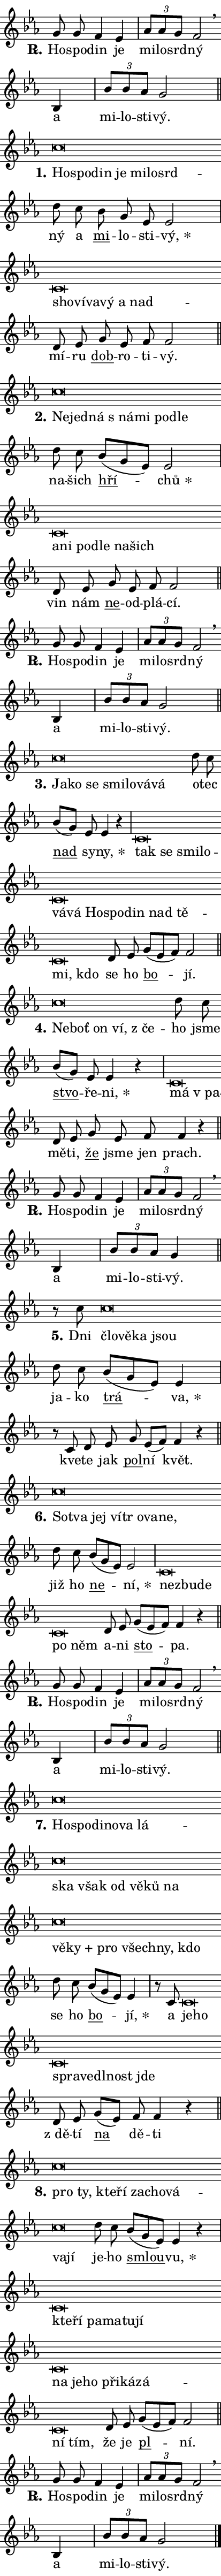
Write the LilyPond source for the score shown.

\version "2.22.1"
\header { tagline = "" }
\paper {
  indent = 0\cm
  top-margin = 0\cm
  right-margin = 0\cm
  bottom-margin = 0\cm
  left-margin = 0\cm
  paper-width = 7\cm
  page-breaking = #ly:one-page-breaking
  system-system-spacing.basic-distance = #11
  score-system-spacing.basic-distance = #11
  ragged-last = ##f
}


%% Author: Thomas Morley
%% https://lists.gnu.org/archive/html/lilypond-user/2020-05/msg00002.html
#(define (line-position grob)
"Returns position of @var[grob} in current system:
   @code{'start}, if at first time-step
   @code{'end}, if at last time-step
   @code{'middle} otherwise
"
  (let* ((col (ly:item-get-column grob))
         (ln (ly:grob-object col 'left-neighbor))
         (rn (ly:grob-object col 'right-neighbor))
         (col-to-check-left (if (ly:grob? ln) ln col))
         (col-to-check-right (if (ly:grob? rn) rn col))
         (break-dir-left
           (and
             (ly:grob-property col-to-check-left 'non-musical #f)
             (ly:item-break-dir col-to-check-left)))
         (break-dir-right
           (and
             (ly:grob-property col-to-check-right 'non-musical #f)
             (ly:item-break-dir col-to-check-right))))
        (cond ((eqv? 1 break-dir-left) 'start)
              ((eqv? -1 break-dir-right) 'end)
              (else 'middle))))

#(define (tranparent-at-line-position vctor)
  (lambda (grob)
  "Relying on @code{line-position} select the relevant enry from @var{vctor}.
Used to determine transparency,"
    (case (line-position grob)
      ((end) (not (vector-ref vctor 0)))
      ((middle) (not (vector-ref vctor 1)))
      ((start) (not (vector-ref vctor 2))))))

noteHeadBreakVisibility =
#(define-music-function (break-visibility)(vector?)
"Makes @code{NoteHead}s transparent relying on @var{break-visibility}"
#{
  \override NoteHead.transparent =
    #(tranparent-at-line-position break-visibility)
#})

#(define delete-ledgers-for-transparent-note-heads
  (lambda (grob)
    "Reads whether a @code{NoteHead} is transparent.
If so this @code{NoteHead} is removed from @code{'note-heads} from
@var{grob}, which is supposed to be @code{LedgerLineSpanner}.
As a result ledgers are not printed for this @code{NoteHead}"
    (let* ((nhds-array (ly:grob-object grob 'note-heads))
           (nhds-list
             (if (ly:grob-array? nhds-array)
                 (ly:grob-array->list nhds-array)
                 '()))
           ;; Relies on the transparent-property being done before
           ;; Staff.LedgerLineSpanner.after-line-breaking is executed.
           ;; This is fragile ...
           (to-keep
             (remove
               (lambda (nhd)
                 (ly:grob-property nhd 'transparent #f))
               nhds-list)))
      ;; TODO find a better method to iterate over grob-arrays, similiar
      ;; to filter/remove etc for lists
      ;; For now rebuilt from scratch
      (set! (ly:grob-object grob 'note-heads)  '())
      (for-each
        (lambda (nhd)
          (ly:pointer-group-interface::add-grob grob 'note-heads nhd))
        to-keep))))

hideNotes = {
  \noteHeadBreakVisibility #begin-of-line-visible
}
unHideNotes = {
  \noteHeadBreakVisibility #all-visible
}

% work-around for resetting accidentals
% https://lilypond.org/doc/v2.23/Documentation/notation/displaying-rhythms#unmetered-music
cadenzaMeasure = {
  \cadenzaOff
  \partial 1024 s1024
  \cadenzaOn
}

#(define-markup-command (accent layout props text) (markup?)
  "Underline accented syllable"
  (interpret-markup layout props
    #{\markup \override #'(offset . 4.3) \underline { #text }#}))

responsum = \markup \concat {
  "R" \hspace #-1.05 \path #0.1 #'((moveto 0 0.07) (lineto 0.9 0.8)) \hspace #0.05 "."
}

\layout {
    \context {
        \Staff
        \remove "Time_signature_engraver"
        \override LedgerLineSpanner.after-line-breaking = #delete-ledgers-for-transparent-note-heads
    }
    \context {
        \Voice {
            \override NoteHead.output-attributes = #'((class . "notehead"))
            \override Hairpin.height = #0.55
        }
    }
    \context {
        \Lyrics {
            \override StanzaNumber.output-attributes = #'((class . "stanzanumber"))
            \override LyricSpace.minimum-distance = #0.9
            \override LyricText.font-name = #"TeX Gyre Schola"
            \override LyricText.font-size = 1
            \override StanzaNumber.font-name = #"TeX Gyre Schola Bold"
            \override StanzaNumber.font-size = 1
        }
    }
}

% magnetic-lyrics.ily
%
%   written by
%     Jean Abou Samra <jean@abou-samra.fr>
%     Werner Lemberg <wl@gnu.org>
%
%   adapted by
%     Jiri Hon <jiri.hon@gmail.com>
%
% Version 2022-Apr-15

% https://www.mail-archive.com/lilypond-user@gnu.org/msg149350.html

#(define (Left_hyphen_pointer_engraver context)
   "Collect syllable-hyphen-syllable occurrences in lyrics and store
them in properties.  This engraver only looks to the left.  For
example, if the lyrics input is @code{foo -- bar}, it does the
following.

@itemize @bullet
@item
Set the @code{text} property of the @code{LyricHyphen} grob between
@q{foo} and @q{bar} to @code{foo}.

@item
Set the @code{left-hyphen} property of the @code{LyricText} grob with
text @q{foo} to the @code{LyricHyphen} grob between @q{foo} and
@q{bar}.
@end itemize

Use this auxiliary engraver in combination with the
@code{lyric-@/text::@/apply-@/magnetic-@/offset!} hook."
   (let ((hyphen #f)
         (text #f))
     (make-engraver
      (acknowledgers
       ((lyric-syllable-interface engraver grob source-engraver)
        (set! text grob)))
      (end-acknowledgers
       ((lyric-hyphen-interface engraver grob source-engraver)
        ;(when (not (grob::has-interface grob 'lyric-space-interface))
          (set! hyphen grob)));)
      ((stop-translation-timestep engraver)
       (when (and text hyphen)
         (ly:grob-set-object! text 'left-hyphen hyphen))
       (set! text #f)
       (set! hyphen #f)))))

#(define (lyric-text::apply-magnetic-offset! grob)
   "If the space between two syllables is less than the value in
property @code{LyricText@/.details@/.squash-threshold}, move the right
syllable to the left so that it gets concatenated with the left
syllable.

Use this function as a hook for
@code{LyricText@/.after-@/line-@/breaking} if the
@code{Left_@/hyphen_@/pointer_@/engraver} is active."
   (let ((hyphen (ly:grob-object grob 'left-hyphen #f)))
     (when hyphen
       (let ((left-text (ly:spanner-bound hyphen LEFT)))
         (when (grob::has-interface left-text 'lyric-syllable-interface)
           (let* ((common (ly:grob-common-refpoint grob left-text X))
                  (this-x-ext (ly:grob-extent grob common X))
                  (left-x-ext
                   (begin
                     ;; Trigger magnetism for left-text.
                     (ly:grob-property left-text 'after-line-breaking)
                     (ly:grob-extent left-text common X)))
                  ;; `delta` is the gap width between two syllables.
                  (delta (- (interval-start this-x-ext)
                            (interval-end left-x-ext)))
                  (details (ly:grob-property grob 'details))
                  (threshold (assoc-get 'squash-threshold details 0.2)))
             (when (< delta threshold)
               (let* (;; We have to manipulate the input text so that
                      ;; ligatures crossing syllable boundaries are not
                      ;; disabled.  For languages based on the Latin
                      ;; script this is essentially a beautification.
                      ;; However, for non-Western scripts it can be a
                      ;; necessity.
                      (lt (ly:grob-property left-text 'text))
                      (rt (ly:grob-property grob 'text))
                      (is-space (grob::has-interface hyphen 'lyric-space-interface))
                      (space (if is-space " " ""))
                      (space-markup (grob-interpret-markup grob " "))
                      (space-size (interval-length (ly:stencil-extent space-markup X)))
                      (extra-delta (if is-space space-size 0))
                      ;; Append new syllable.
                      (ltrt-space (if (and (string? lt) (string? rt))
                                (string-append lt space rt)
                                (make-concat-markup (list lt space rt))))
                      ;; Right-align `ltrt` to the right side.
                      (ltrt-space-markup (grob-interpret-markup
                               grob
                               (make-translate-markup
                                (cons (interval-length this-x-ext) 0)
                                (make-right-align-markup ltrt-space)))))
                 (begin
                   ;; Don't print `left-text`.
                   (ly:grob-set-property! left-text 'stencil #f)
                   ;; Set text and stencil (which holds all collected
                   ;; syllables so far) and shift it to the left.
                   (ly:grob-set-property! grob 'text ltrt-space)
                   (ly:grob-set-property! grob 'stencil ltrt-space-markup)
                   (ly:grob-translate-axis! grob (- (- delta extra-delta)) X))))))))))


#(define (lyric-hyphen::displace-bounds-first grob)
   ;; Make very sure this callback isn't triggered too early.
   (let ((left (ly:spanner-bound grob LEFT))
         (right (ly:spanner-bound grob RIGHT)))
     (ly:grob-property left 'after-line-breaking)
     (ly:grob-property right 'after-line-breaking)
     (ly:lyric-hyphen::print grob)))

squashThreshold = #0.4

\layout {
  \context {
    \Lyrics
    \consists #Left_hyphen_pointer_engraver
    \override LyricText.after-line-breaking =
      #lyric-text::apply-magnetic-offset!
    \override LyricHyphen.stencil = #lyric-hyphen::displace-bounds-first
    \override LyricText.details.squash-threshold = \squashThreshold
    \override LyricHyphen.minimum-distance = 0
    \override LyricHyphen.minimum-length = \squashThreshold
  }
}

squash = \override LyricText.details.squash-threshold = 9999
unSquash = \override LyricText.details.squash-threshold = \squashThreshold

left = \override LyricText.self-alignment-X = #LEFT
unLeft = \revert LyricText.self-alignment-X

starOffset = #(lambda (grob) 
                (let ((x_offset (ly:self-alignment-interface::aligned-on-x-parent grob)))
                  (if (= x_offset 0) 0 (+ x_offset 1.2))))

star = #(define-music-function (syllable)(string?)
"Append star separator at the end of a syllable"
#{
  \once \override LyricText.X-offset = #starOffset
  \lyricmode { \markup {
    #syllable
    \override #'((font-name . "TeX Gyre Schola Bold")) \hspace #0.2 \lower #0.65 \larger "*"
  } }
#})

starAccent = #(define-music-function (syllable)(string?)
"Append star separator at the end of a syllable and make accent"
#{
  \once \override LyricText.X-offset = #starOffset
  \lyricmode { \markup {
    \accent #syllable
    \override #'((font-name . "TeX Gyre Schola Bold")) \hspace #0.2 \lower #0.65 \larger "*"
  } }
#})

breath = #(define-music-function (syllable)(string?)
"Append breathing indicator at the end of a syllable"
#{
  \lyricmode { \markup { #syllable "+" } }
#})

optionalBreath = #(define-music-function (syllable)(string?)
"Append optional breathing indicator at the end of a syllable"
#{
  \lyricmode { \markup { #syllable "(+)" } }
#})


\score {
    <<
        \new Voice = "melody" { \cadenzaOn \key es \major \relative { g'8 g f4 es \cadenzaMeasure \bar "|" \tuplet 3/2 { as8[ as g] } f2 \breathe \bar "" bes,4 \cadenzaMeasure \bar "|" \tuplet 3/2 {bes'8[ bes as] } g2 \cadenzaMeasure \bar "||" \break }
\relative { c''\breve*1/16 \hideNotes \breve*1/16 \bar "" \breve*1/16 \bar "" \breve*1/16 \bar "" \breve*1/16 \bar "" \breve*1/16 \breve*1/16 \bar "" \unHideNotes d8 c \bar "" bes g es es2 \cadenzaMeasure \bar "|" c\breve*1/16 \hideNotes \breve*1/16 \bar "" \breve*1/16 \bar "" \breve*1/16 \bar "" \breve*1/16 \breve*1/16 \bar "" \unHideNotes d8 es \bar "" g es f f2 \cadenzaMeasure \bar "||" \break }
\relative { c''\breve*1/16 \hideNotes \breve*1/16 \bar "" \breve*1/16 \bar "" \breve*1/16 \bar "" \breve*1/16 \bar "" \breve*1/16 \breve*1/16 \bar "" \unHideNotes d8 c \bar "" bes[( g es)] es2 \cadenzaMeasure \bar "|" c\breve*1/16 \hideNotes \breve*1/16 \bar "" \breve*1/16 \bar "" \breve*1/16 \bar "" \breve*1/16 \breve*1/16 \bar "" \unHideNotes d8 es \bar "" g es f f2 \cadenzaMeasure \bar "||" \break }
\relative { g'8 g f4 es \cadenzaMeasure \bar "|" \tuplet 3/2 { as8[ as g] } f2 \breathe \bar "" bes,4 \cadenzaMeasure \bar "|" \tuplet 3/2 {bes'8[ bes as] } g2 \cadenzaMeasure \bar "||" \break }
\relative { c''\breve*1/16 \hideNotes \breve*1/16 \bar "" \breve*1/16 \bar "" \breve*1/16 \bar "" \breve*1/16 \bar "" \breve*1/16 \breve*1/16 \bar "" \unHideNotes d8 c \bar "" bes[( g)] es es4 r \cadenzaMeasure \bar "|" c\breve*1/16 \hideNotes \breve*1/16 \bar "" \breve*1/16 \bar "" \breve*1/16 \bar "" \breve*1/16 \bar "" \breve*1/16 \bar "" \breve*1/16 \bar "" \breve*1/16 \bar "" \breve*1/16 \bar "" \breve*1/16 \bar "" \breve*1/16 \bar "" \breve*1/16 \breve*1/16 \bar "" \unHideNotes d8 es \bar "" g[( es f)] f2 \cadenzaMeasure \bar "||" \break }
\relative { c''\breve*1/16 \hideNotes \breve*1/16 \bar "" \breve*1/16 \bar "" \breve*1/16 \breve*1/16 \bar "" \unHideNotes d8 c \bar "" bes[( g)] es es4 r \cadenzaMeasure \bar "|" c\breve*1/16 \hideNotes \breve*1/16 \bar "" \unHideNotes d8 es \bar "" g es f f4 r \cadenzaMeasure \bar "||" \break }
\relative { g'8 g f4 es \cadenzaMeasure \bar "|" \tuplet 3/2 { as8[ as g] } f2 \breathe \bar "" bes,4 \cadenzaMeasure \bar "|" \tuplet 3/2 {bes'8[ bes as] } g4 \cadenzaMeasure \bar "||" \break }
\relative { r8 c''8 c\breve*1/16 \hideNotes \breve*1/16 \bar "" \breve*1/16 \breve*1/16 \bar "" \unHideNotes d8 c \bar "" bes[( g es)] es4 \cadenzaMeasure \bar "|" r8 c d8 es \bar "" g es[( f)] f4 r \cadenzaMeasure \bar "||" \break }
\relative { c''\breve*1/16 \hideNotes \breve*1/16 \bar "" \breve*1/16 \bar "" \breve*1/16 \bar "" \breve*1/16 \bar "" \breve*1/16 \bar "" \breve*1/16 \breve*1/16 \bar "" \unHideNotes d8 c \bar "" bes[( g es)] es2 \cadenzaMeasure \bar "|" c\breve*1/16 \hideNotes \breve*1/16 \bar "" \breve*1/16 \bar "" \breve*1/16 \breve*1/16 \bar "" \unHideNotes d8 es \bar "" g[( es f)] f4 r \cadenzaMeasure \bar "||" \break }
\relative { g'8 g f4 es \cadenzaMeasure \bar "|" \tuplet 3/2 { as8[ as g] } f2 \breathe \bar "" bes,4 \cadenzaMeasure \bar "|" \tuplet 3/2 {bes'8[ bes as] } g2 \cadenzaMeasure \bar "||" \break }
\relative { c''\breve*1/16 \hideNotes \breve*1/16 \bar "" \breve*1/16 \bar "" \breve*1/16 \bar "" \breve*1/16 \bar "" \breve*1/16 \bar "" \breve*1/16 \bar "" \breve*1/16 \bar "" \breve*1/16 \bar "" \breve*1/16 \bar "" \breve*1/16 \bar "" \breve*1/16 \bar "" \breve*1/16 \bar "" \breve*1/16 \bar "" \breve*1/16 \bar "" \breve*1/16 \bar "" \breve*1/16 \breve*1/16 \bar "" \unHideNotes d8 c \bar "" bes[( g es)] es4 \cadenzaMeasure \bar "|" r8 c8 c\breve*1/16 \hideNotes \breve*1/16 \bar "" \breve*1/16 \bar "" \breve*1/16 \bar "" \breve*1/16 \bar "" \breve*1/16 \breve*1/16 \bar "" \unHideNotes d8 es \bar "" g[( es)] f f4 r \cadenzaMeasure \bar "||" \break }
\relative { c''\breve*1/16 \hideNotes \breve*1/16 \bar "" \breve*1/16 \bar "" \breve*1/16 \bar "" \breve*1/16 \bar "" \breve*1/16 \bar "" \breve*1/16 \bar "" \breve*1/16 \breve*1/16 \bar "" \unHideNotes d8 c \bar "" bes[( g es)] es4 r \cadenzaMeasure \bar "|" c\breve*1/16 \hideNotes \breve*1/16 \bar "" \breve*1/16 \bar "" \breve*1/16 \bar "" \breve*1/16 \bar "" \breve*1/16 \bar "" \breve*1/16 \bar "" \breve*1/16 \bar "" \breve*1/16 \bar "" \breve*1/16 \bar "" \breve*1/16 \bar "" \breve*1/16 \bar "" \breve*1/16 \breve*1/16 \bar "" \unHideNotes d8 es \bar "" g[( es f)] f2 \cadenzaMeasure \bar "||" \break }
\relative { g'8 g f4 es \cadenzaMeasure \bar "|" \tuplet 3/2 { as8[ as g] } f2 \breathe \bar "" bes,4 \cadenzaMeasure \bar "|" \tuplet 3/2 {bes'8[ bes as] } g2 \cadenzaMeasure \bar "||" \break } \bar "|." }
        \new Lyrics \lyricsto "melody" { \lyricmode { \set stanza = \responsum
Ho -- spo -- din je mi -- lo -- srd -- ný a mi -- lo -- sti -- vý.
\set stanza = "1."
\left Ho -- \squash spo -- din je mi -- lo -- srd -- \unLeft \unSquash ný a \markup \accent mi -- lo -- sti -- \star vý, \left sho -- \squash ví -- va -- vý a nad -- \unLeft \unSquash mí -- ru \markup \accent dob -- ro -- ti -- vý.
\set stanza = "2."
\left Ne -- \squash jed -- ná "s ná" -- mi po -- dle \unLeft \unSquash na -- šich \markup \accent hří -- \star chů \left a -- \squash ni po -- dle na -- šich \unLeft \unSquash vin nám \markup \accent ne -- od -- plá -- cí.
\set stanza = \responsum
Ho -- spo -- din je mi -- lo -- srd -- ný a mi -- lo -- sti -- vý.
\set stanza = "3."
\left Ja -- \squash ko se smi -- lo -- vá -- vá \unLeft \unSquash o -- tec \markup \accent nad sy -- \star ny, \left tak \squash se smi -- lo -- vá -- vá Ho -- spo -- din nad tě -- mi, kdo \unLeft \unSquash se ho \markup \accent bo -- jí.
\set stanza = "4."
\left Ne -- \squash boť on ví, "z če" -- \unLeft \unSquash ho jsme \markup \accent stvo -- ře -- \star ni, \left má \squash "v pa" -- \unLeft \unSquash mě -- ti, \markup \accent že jsme jen prach.
\set stanza = \responsum
Ho -- spo -- din je mi -- lo -- srd -- ný a mi -- lo -- sti -- vý.
\set stanza = "5."
Dni \left člo -- \squash vě -- ka jsou \unLeft \unSquash ja -- ko \markup \accent trá -- \star va, kve -- te jak \markup \accent pol -- ní květ.
\set stanza = "6."
\left So -- \squash tva jej ví -- tr o -- va -- ne, \unLeft \unSquash již ho \markup \accent ne -- \star ní, \left ne -- \squash zbu -- de po něm \unLeft \unSquash a -- ni \markup \accent sto -- pa.
\set stanza = \responsum
Ho -- spo -- din je mi -- lo -- srd -- ný a mi -- lo -- sti -- vý.
\set stanza = "7."
\left Ho -- \squash spo -- di -- no -- va lá -- ska však od vě -- ků na vě -- \breath "ky" pro všech -- ny, kdo \unLeft \unSquash se ho \markup \accent bo -- \star jí, a \left je -- \squash ho spra -- ve -- dl -- nost jde \unLeft \unSquash "z dě" -- tí \markup \accent na dě -- ti
\set stanza = "8."
\left pro \squash ty, kte -- ří za -- cho -- vá -- va -- jí \unLeft \unSquash je -- ho \markup \accent smlou -- \star vu, \left kte -- \squash ří pa -- ma -- tu -- jí na je -- ho při -- ká -- zá -- ní tím, \unLeft \unSquash že je \markup \accent pl -- ní.
\set stanza = \responsum
Ho -- spo -- din je mi -- lo -- srd -- ný a mi -- lo -- sti -- vý. } }
    >>
    \layout {}
}
